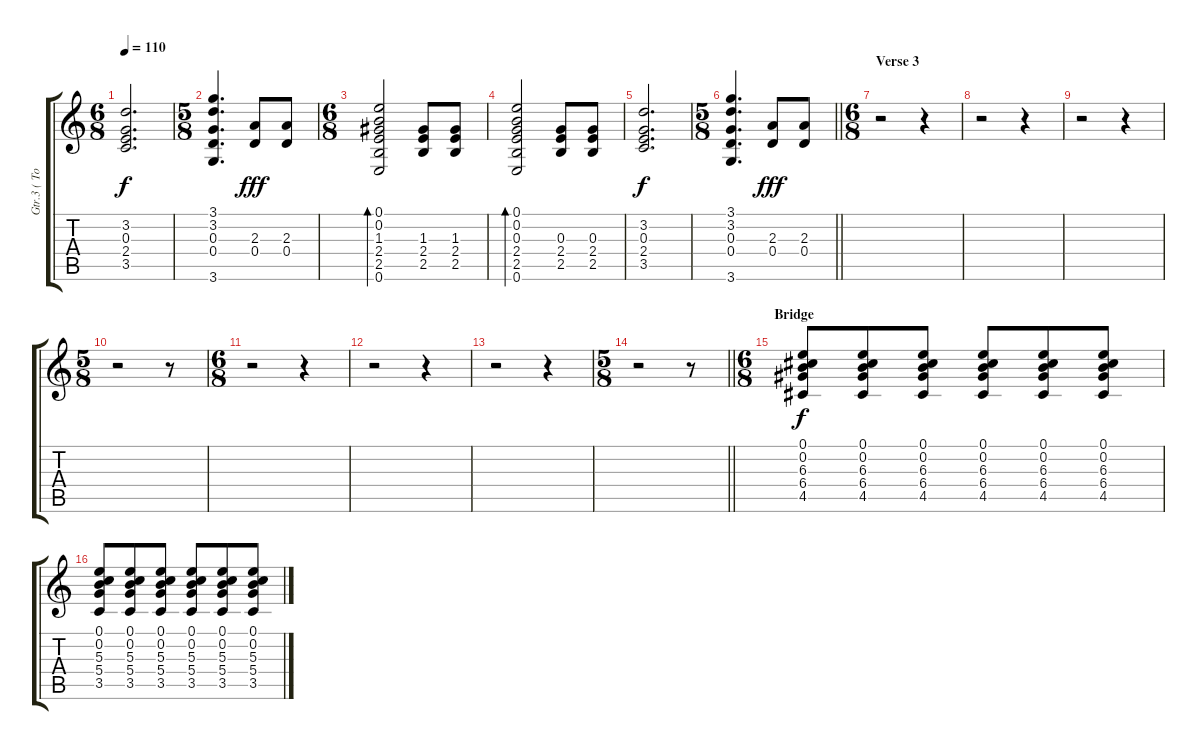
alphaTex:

\track ("Gtr.3 ( Tom Yorke )" "Gtr.3 ( To") {instrument distortionguitar}
\staff {score tabs}
\tuning (E4 B3 G3 D3 A2 E2) {hide}
\ts (6 8)
\tempo 110
\clef g2
\ks c
(3.2 0.3 2.4 3.5).2{d dy f} |
\ts (5 8)
(3.1 3.2 0.3 0.4 3.6).4{d} (2.3 0.4).8{dy fff} (2.3 0.4).8 |
\ts (6 8)
(0.1 0.2 1.3 2.4 2.5 0.6).2{bd 240} (1.3 2.4 2.5).8 (1.3 2.4 2.5).8 |
(0.1 0.2 0.3 2.4 2.5 0.6).2{bd 240} (0.3 2.4 2.5).8 (0.3 2.4 2.5).8 |
(3.2 0.3 2.4 3.5).2{d dy f} |
\ts (5 8)
\barLineRight lightlight
(3.1 3.2 0.3 0.4 3.6).4{d} (2.3 0.4).8{dy fff} (2.3 0.4).8 |
\ts (6 8)
\section ("" "Verse 3")
r.2 r.4 |
r.2 r.4 |
r.2 r.4 |
\ts (5 8)
r.2 r.8 |
\ts (6 8)
r.2 r.4 |
r.2 r.4 |
r.2 r.4 |
\ts (5 8)
\barLineRight lightlight
r.2 r.8 |
\ts (6 8)
\section ("" "Bridge")
(0.1 0.2 6.3 6.4 4.5).8{dy f} (0.1 0.2 6.3 6.4 4.5).8 (0.1 0.2 6.3 6.4 4.5).8 (0.1 0.2 6.3 6.4 4.5).8 (0.1 0.2 6.3 6.4 4.5).8 (0.1 0.2 6.3 6.4 4.5).8 |
(0.1 0.2 5.3 5.4 3.5).8 (0.1 0.2 5.3 5.4 3.5).8 (0.1 0.2 5.3 5.4 3.5).8 (0.1 0.2 5.3 5.4 3.5).8 (0.1 0.2 5.3 5.4 3.5).8 (0.1 0.2 5.3 5.4 3.5).8
